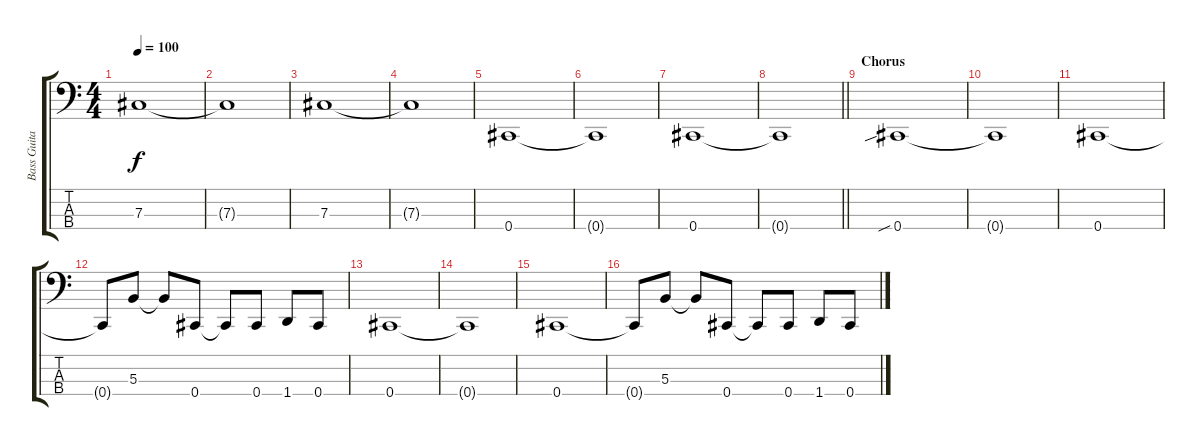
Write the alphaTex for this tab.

\track ("Bass Guitar" "Bass Guita") {instrument electricbasspick}
\staff {score tabs}
\tuning (E2 B1 Gb1 Db1) {hide}
\ts (4 4)
\tempo 100
\clef f4
\ks c
7.3.1{dy f} |
7.3{t}.1 |
7.3.1 |
7.3{t}.1 |
0.4.1 |
0.4{t}.1 |
0.4.1 |
\barLineRight lightlight
0.4{t}.1 |
\section ("" "Chorus")
0.4{sib}.1 |
0.4{t}.1 |
0.4.1 |
0.4{t}.8 5.3.8 5.3{t}.8 0.4.8 0.4{t}.8 0.4.8 1.4.8 0.4.8 |
0.4.1 |
0.4{t}.1 |
0.4.1 |
0.4{t}.8 5.3.8 5.3{t}.8 0.4.8 0.4{t}.8 0.4.8 1.4.8 0.4.8
